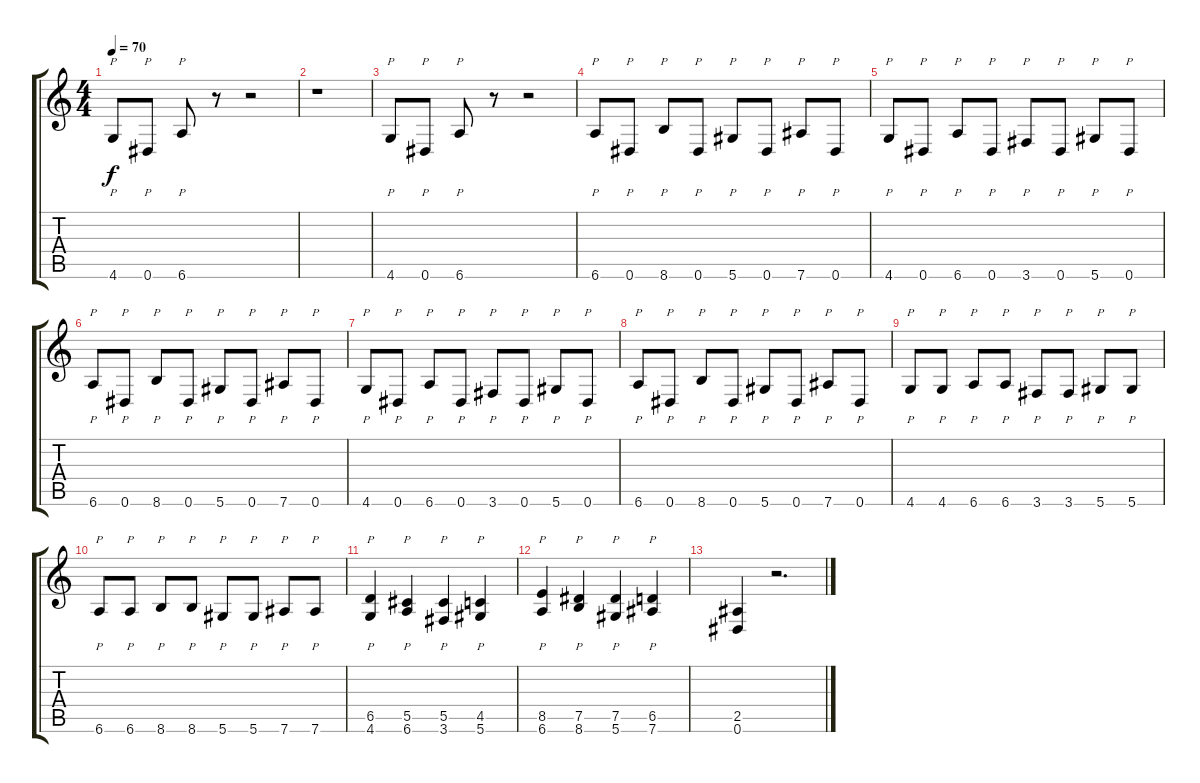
\track "" {instrument distortionguitar}
\staff {score tabs}
\tuning (Eb4 Bb3 Gb3 Db3 Ab2 Eb2) {hide}
\ts (4 4)
\tempo 70
\clef g2
\ks c
4.6.8{p dy f} 0.6.8{p} 6.6.8{p} r.8 r.2 |
r.1 |
4.6.8{p} 0.6.8{p} 6.6.8{p} r.8 r.2 |
6.6.8{p} 0.6.8{p} 8.6.8{p} 0.6.8{p} 5.6.8{p} 0.6.8{p} 7.6.8{p} 0.6.8{p} |
4.6.8{p} 0.6.8{p} 6.6.8{p} 0.6.8{p} 3.6.8{p} 0.6.8{p} 5.6.8{p} 0.6.8{p} |
6.6.8{p} 0.6.8{p} 8.6.8{p} 0.6.8{p} 5.6.8{p} 0.6.8{p} 7.6.8{p} 0.6.8{p} |
4.6.8{p} 0.6.8{p} 6.6.8{p} 0.6.8{p} 3.6.8{p} 0.6.8{p} 5.6.8{p} 0.6.8{p} |
6.6.8{p} 0.6.8{p} 8.6.8{p} 0.6.8{p} 5.6.8{p} 0.6.8{p} 7.6.8{p} 0.6.8{p} |
4.6.8{p} 4.6.8{p} 6.6.8{p} 6.6.8{p} 3.6.8{p} 3.6.8{p} 5.6.8{p} 5.6.8{p} |
6.6.8{p} 6.6.8{p} 8.6.8{p} 8.6.8{p} 5.6.8{p} 5.6.8{p} 7.6.8{p} 7.6.8{p} |
(6.5 4.6).4{p} (5.5 6.6).4{p} (5.5 3.6).4{p} (4.5 5.6).4{p} |
(8.5 6.6).4{p} (7.5 8.6).4{p} (7.5 5.6).4{p} (6.5 7.6).4{p} |
(2.5 0.6).4 r.2{d}
